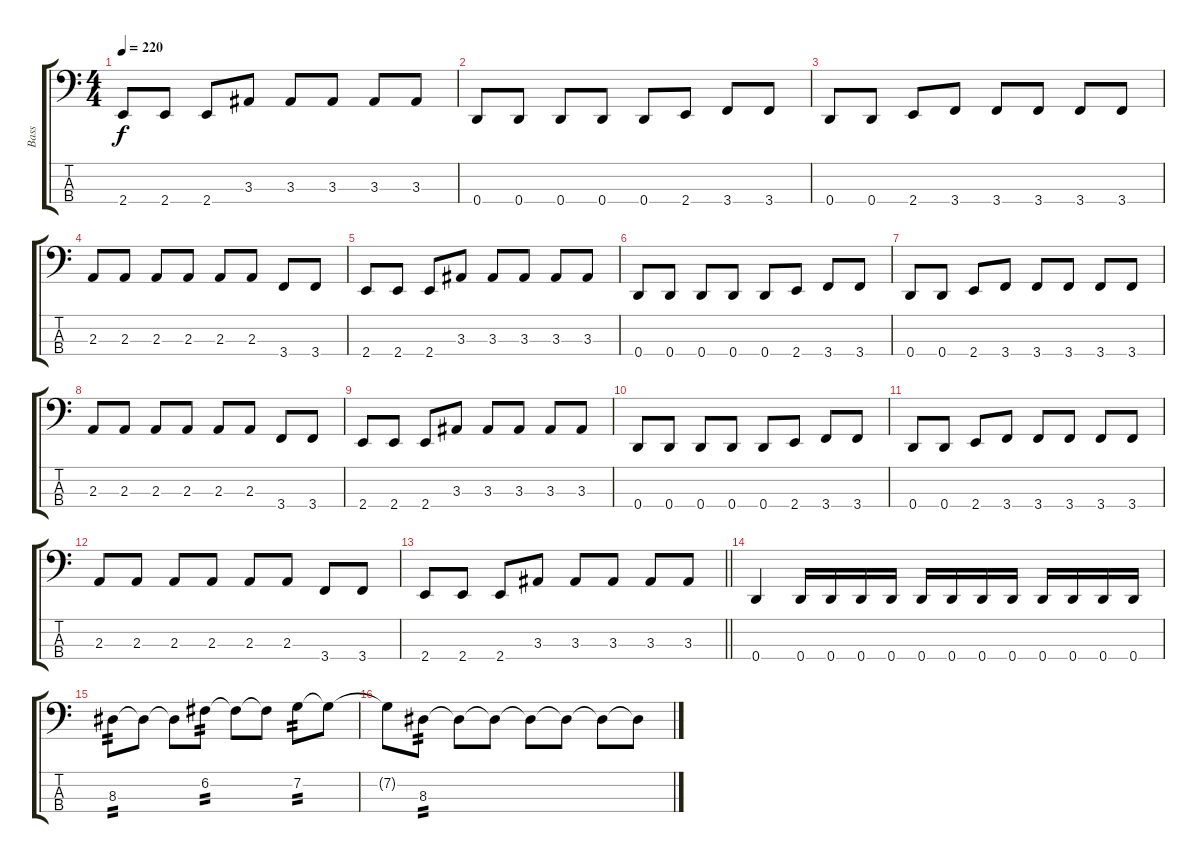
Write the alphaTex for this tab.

\track ("Bass" "Bass") {instrument electricbasspick}
\staff {score tabs}
\tuning (F2 C2 G1 D1) {hide}
\ts (4 4)
\tempo 220
\clef f4
\ks c
2.4.8{dy f} 2.4.8 2.4.8 3.3.8 3.3.8 3.3.8 3.3.8 3.3.8 |
0.4.8 0.4.8 0.4.8 0.4.8 0.4.8 2.4.8 3.4.8 3.4.8 |
0.4.8 0.4.8 2.4.8 3.4.8 3.4.8 3.4.8 3.4.8 3.4.8 |
2.3.8 2.3.8 2.3.8 2.3.8 2.3.8 2.3.8 3.4.8 3.4.8 |
2.4.8 2.4.8 2.4.8 3.3.8 3.3.8 3.3.8 3.3.8 3.3.8 |
0.4.8 0.4.8 0.4.8 0.4.8 0.4.8 2.4.8 3.4.8 3.4.8 |
0.4.8 0.4.8 2.4.8 3.4.8 3.4.8 3.4.8 3.4.8 3.4.8 |
2.3.8 2.3.8 2.3.8 2.3.8 2.3.8 2.3.8 3.4.8 3.4.8 |
2.4.8 2.4.8 2.4.8 3.3.8 3.3.8 3.3.8 3.3.8 3.3.8 |
0.4.8 0.4.8 0.4.8 0.4.8 0.4.8 2.4.8 3.4.8 3.4.8 |
0.4.8 0.4.8 2.4.8 3.4.8 3.4.8 3.4.8 3.4.8 3.4.8 |
2.3.8 2.3.8 2.3.8 2.3.8 2.3.8 2.3.8 3.4.8 3.4.8 |
\barLineRight lightlight
2.4.8 2.4.8 2.4.8 3.3.8 3.3.8 3.3.8 3.3.8 3.3.8 |
0.4.4 0.4.16 0.4.16 0.4.16 0.4.16 0.4.16 0.4.16 0.4.16 0.4.16 0.4.16 0.4.16 0.4.16 0.4.16 |
8.3.8{tp 2} 8.3{t}.8 8.3{t}.8 6.2.8{tp 2} 6.2{t}.8 6.2{t}.8 7.2.8{tp 2} 7.2{t}.8 |
7.2{t}.8 8.3.8{tp 2} 8.3{t}.8 8.3{t}.8 8.3{t}.8 8.3{t}.8 8.3{t}.8 8.3{t}.8
